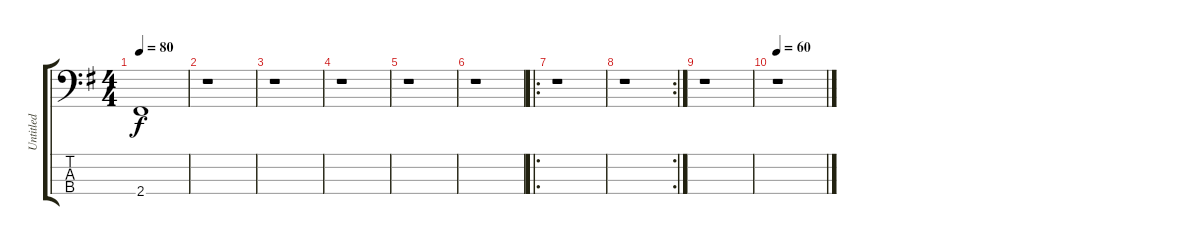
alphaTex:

\track ("Untitled" "Untitled") {instrument electricbassfinger}
\staff {score tabs}
\tuning (G2 D2 A1 E1) {hide}
\ts (4 4)
\tempo 80
\clef f4
\ks g
2.4.1{dy f} |
r.1 |
r.1 |
r.1 |
r.1 |
r.1 |
\ro
r.1 |
\rc 2
r.1 |
r.1 |
\tempo 60
r.1
